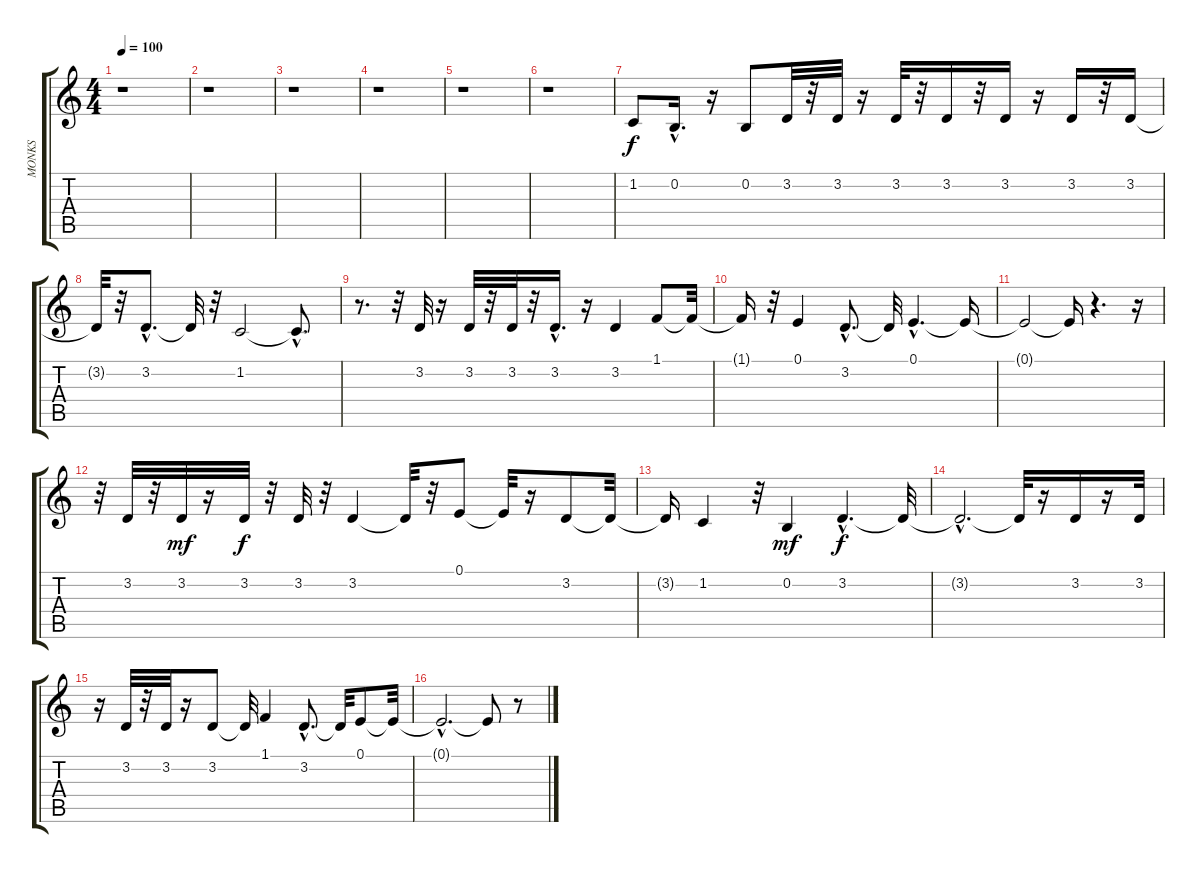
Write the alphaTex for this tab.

\track ("MONKS" "MONKS") {instrument choiraahs}
\staff {score tabs}
\tuning (E4 B3 G3 D3 A2 E2) {hide}
\ts (4 4)
\tempo 100
\clef g2
\ks c
r.1{dy f} |
r.1 |
r.1 |
r.1 |
r.1 |
r.1 |
1.2.8 0.2{hac}.16{d} r.16 0.2.8 3.2.32 r.32 3.2.32 r.16 3.2.32 r.32 3.2.16 r.32 3.2.16 r.16 3.2.16 r.32 3.2.16 |
3.2{t}.32 r.32 3.2{hac}.8{d} 3.2{t}.32 r.32 1.2.2 1.2{hac t}.8{d} |
r.8{d} r.32 3.2.32 r.16 3.2.32 r.32 3.2.32 r.32 3.2{hac}.16{d} r.16 3.2.4 1.1.8 1.1{t}.32 |
1.1{t}.16 r.32 0.1.4 3.2{hac}.8{d} 3.2{t}.32 0.1{hac}.4{d} 0.1{t}.16 |
0.1{t}.2 0.1{t}.16 r.4{d} r.16 |
r.32 3.2.32 r.32 3.2.32{dy mf} r.16 3.2.32{dy f} r.32 3.2.32 r.32 3.2.4 3.2{t}.32 r.32 0.1.8 0.1{t}.32 r.16 3.2.8 3.2{t}.32 |
3.2{t}.16 1.2.4 r.32 0.2.4{dy mf} 3.2{hac}.4{d dy f} 3.2{t}.32 |
3.2{hac t}.2{d} 3.2{t}.32 r.16 3.2.16 r.16 3.2.32 |
r.16 3.2.32 r.32 3.2.32 r.16 3.2.8 3.2{t}.32 1.1.4 3.2{hac}.8{d} 3.2{t}.32 0.1.8 0.1{t}.32 |
0.1{hac t}.2{d} 0.1{t}.8 r.8
